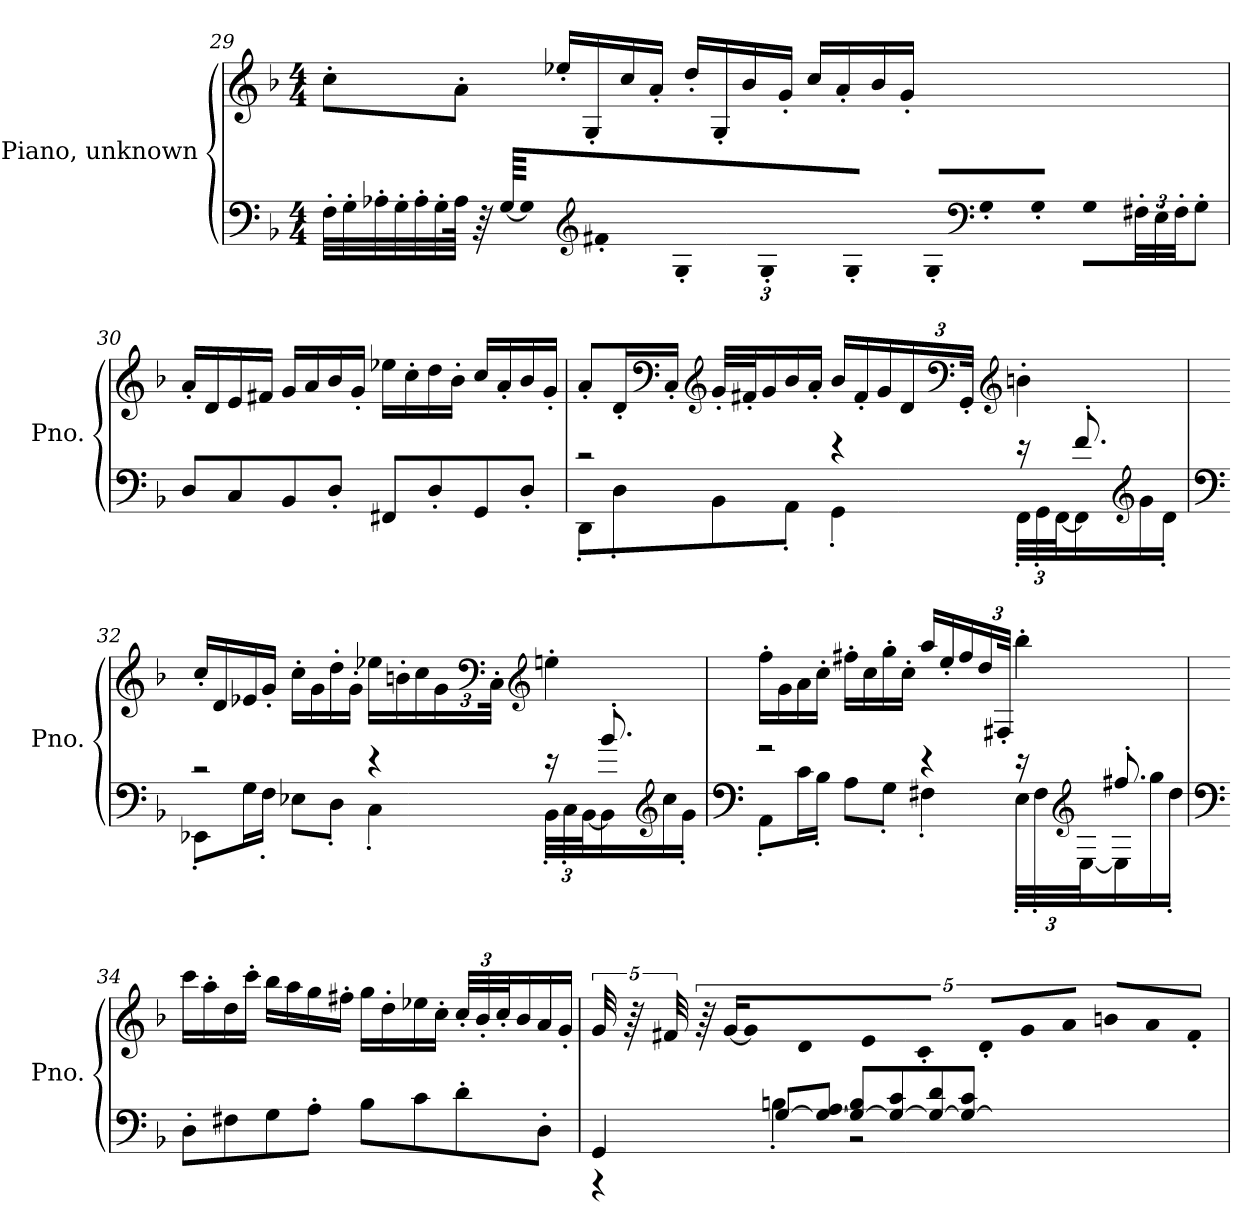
**kern	**kern
*part1	*part1
*staff2	*staff1
*I"Piano, unknown	*
*I'Pno.	*
!!LO:PB:g=z
*clefF4	*clefG2
*k[b-]	*k[b-]
*M4/4	*M4/4
*Xbrackettup	*
=29	=29
48F'\LLL	8cc'\L
48G'\	.
48A-X'\	.
48G'\	.
48A-'\	.
48G'\	.
*brackettup	*
96A-\JJJk	8a'\J
96r	.
[96G/KLLL	.
32G/J]	.
*clefG2	*
16f#X'/J	.
8G'/	16ee-X'/LL
.	16G'/
16G'/L	16cc/
16G'/JJ	16a'/JJ
8G'/L	16dd'/LL
.	16G'/
*clefF4	*
16G'/L	16b-/
16G'/JJ	16g'/JJ
16G\LL	16cc/LL
*Xbrackettup	*
48F#X'\L	16a'/
48E'\	.
48F#'\JJ	.
8G'\J	16b-/
.	16g'/JJ
!!LO:LB:g=z
=30	=30
8D/L	16a'/LL
.	16d/
8C/	16e/
.	16f#X/JJ
8BB-/	16g/LL
.	16a/
8D'/J	16b-/
.	16g'/JJ
8FF#X/L	16ee-X\LL
.	16cc'\
8D'/	16dd\
.	16b-'\JJ
8GG/	16cc/LL
.	16a'/
8D'/J	16b-/
.	16g'/JJ
!!LO:LB:g=z
=31	=31
*^	*
2r	8DD'\L	8a'/L
.	8D'\	16d'/L
*	*	*clefF4
.	.	16C'/JJ
*	*	*clefG2
.	8BB-\	32g'/LLL
.	.	32f#X'/J
.	.	16g/
.	8AA'\J	16b-/
.	.	16a'/JJ
4r	4GG'\	16b-/LL
.	.	16f#'/
.	.	16g/
*	*	*Xbrackettup
.	.	24d/
*	*	*clefF4
.	.	48GG'/JJk
*	*	*clefG2
16r	48FF'\LLL	4bn'\
.	48GG'\	.
.	[48FF\J	.
8.f'/	16FF\]	.
*clefG2	*	*
.	16g\	.
.	16d'\JJ	.
!!LO:LB:g=z
=32	=32	=32
*clefF4	*	*
2r	8EE-X'\L	16cc'/LL
.	.	16d/
.	16G\L	16e-X/
.	16F'\JJ	16g'/JJ
.	8E-X\L	16cc'\LL
.	.	16g\
.	8D'\J	16dd'\
.	.	16g'\JJ
4r	4C'\	16ee-X\LL
.	.	16bn'\
.	.	16cc\
.	.	24g\
*	*	*clefF4
.	.	48C'\JJk
*	*	*clefG2
16r	48BB-'\LLL	4een'\
.	48C'\	.
.	[48BB-\J	.
8.b-'/	16BB-\]	.
*clefG2	*	*
.	16cc\	.
.	16g'\JJ	.
!!LO:LB:g=z
=33	=33	=33
*clefF4	*	*
2r	8AA'\L	16ff'\LL
.	.	16g\
.	16c\L	16a\
.	16B-'\JJ	16cc'\JJ
.	8A\L	16ff#X'\LL
.	.	16cc\
.	8G'\J	16gg'\
.	.	16cc'\JJ
4r	4F#X'\	16aa/LL
.	.	16ee'/
.	.	16ff#/
.	.	24dd/
.	.	48F#X'/JJk
16r	48E'\LLL	4bb-'\
.	48F#'\	.
*clefG2	*	*
.	[48E\J	.
8.ff#X'/	16E\]	.
.	16gg\	.
.	16dd'\JJ	.
*v	*v	*
=34	=34
*clefF4	*
8D'\L	16ccc\LL
.	16aa'\
8F#X\	16dd\
.	16ccc'\JJ
8G\	16bb-\LL
.	16aa\
8A'\J	16gg\
.	16ff#X'\JJ
8B-\L	16gg\LL
.	16dd'\
8c\	16ee-X\
.	16cc'\JJ
8d'\	48cc'/LLL
.	48b-'/
.	48cc'/J
.	16b-/
8D'\J	16a/
.	16g'/JJ
!!LO:LB:g=z
=35	=35
*^	*
*	*	*brackettup
4GG/	4r	40g/
.	.	80r
.	.	40f#X/
.	.	80r
.	.	[20g/KL
.	.	8g/]
[8G/L	4Bn'\	8d/
8G/_ 8A/J	.	16e/L
.	.	16c'/JJ
8G/_ 8B/L	2r	8d'/L
8G/_ 8c/	.	16g/L
.	.	16a/JJ
8G/_ 8d/	.	8bn/L
8G/_ 8c/J	.	16a/L
.	.	16f#'/JJ
*v	*v	*
=	=
*-	*-
